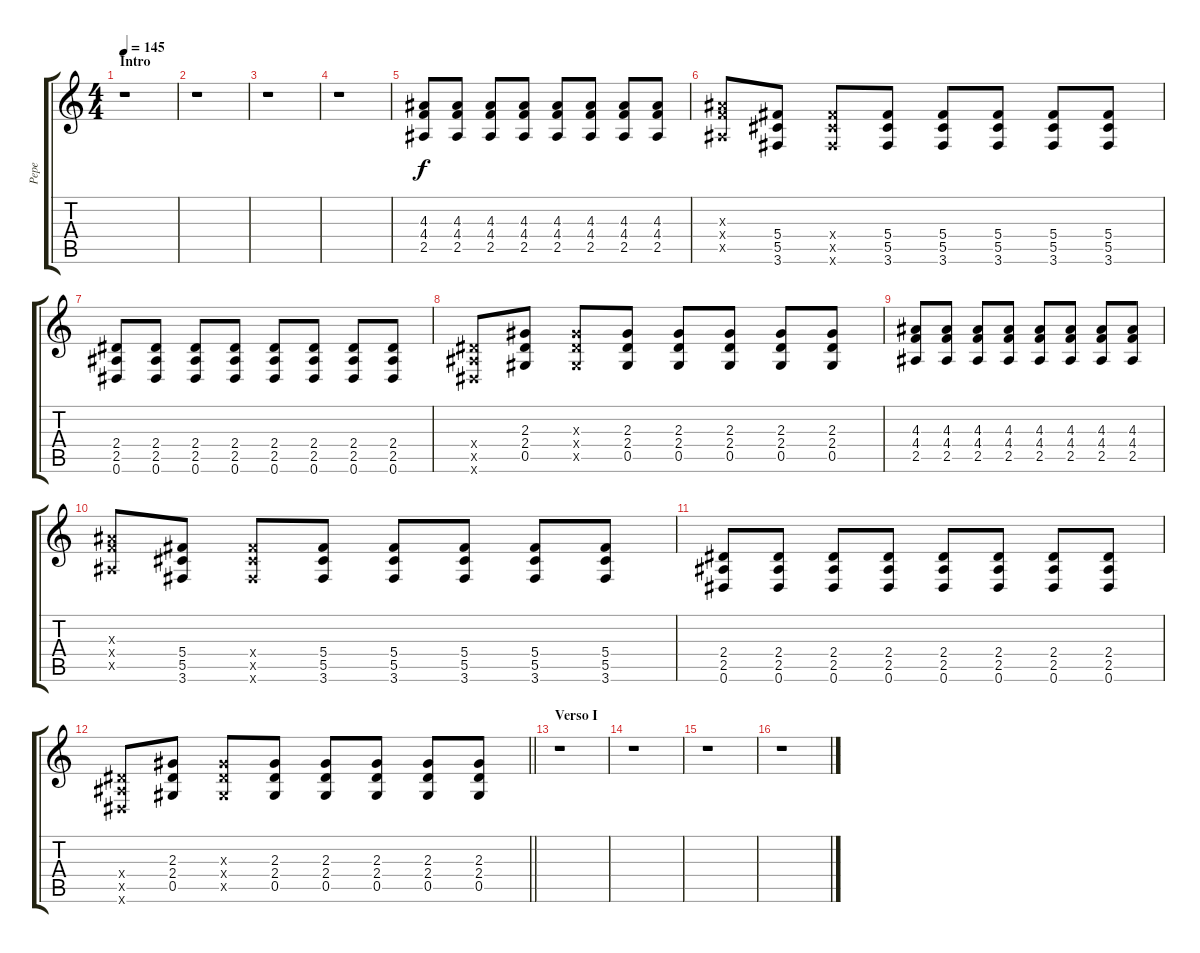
\track ("Pepe" "Pepe") {instrument distortionguitar}
\staff {score tabs}
\tuning (Eb4 Bb3 Gb3 Db3 Ab2 Eb2) {hide}
\ts (4 4)
\section ("" "Intro")
\tempo 145
\clef g2
\ks c
r.1{dy f instrument distortionguitar} |
r.1 |
r.1 |
r.1 |
(4.3 4.4 2.5).8 (4.3 4.4 2.5).8 (4.3 4.4 2.5).8 (4.3 4.4 2.5).8 (4.3 4.4 2.5).8 (4.3 4.4 2.5).8 (4.3 4.4 2.5).8 (4.3 4.4 2.5).8 |
(4.3{x} 4.4{x} 2.5{x}).8 (5.4 5.5 3.6).8 (5.4{x} 5.5{x} 3.6{x}).8 (5.4 5.5 3.6).8 (5.4 5.5 3.6).8 (5.4 5.5 3.6).8 (5.4 5.5 3.6).8 (5.4 5.5 3.6).8 |
(2.4 2.5 0.6).8 (2.4 2.5 0.6).8 (2.4 2.5 0.6).8 (2.4 2.5 0.6).8 (2.4 2.5 0.6).8 (2.4 2.5 0.6).8 (2.4 2.5 0.6).8 (2.4 2.5 0.6).8 |
(2.4{x} 2.5{x} 0.6{x}).8 (2.3 2.4 0.5).8 (2.3{x} 2.4{x} 0.5{x}).8 (2.3 2.4 0.5).8 (2.3 2.4 0.5).8 (2.3 2.4 0.5).8 (2.3 2.4 0.5).8 (2.3 2.4 0.5).8 |
(4.3 4.4 2.5).8 (4.3 4.4 2.5).8 (4.3 4.4 2.5).8 (4.3 4.4 2.5).8 (4.3 4.4 2.5).8 (4.3 4.4 2.5).8 (4.3 4.4 2.5).8 (4.3 4.4 2.5).8 |
(4.3{x} 4.4{x} 2.5{x}).8 (5.4 5.5 3.6).8 (5.4{x} 5.5{x} 3.6{x}).8 (5.4 5.5 3.6).8 (5.4 5.5 3.6).8 (5.4 5.5 3.6).8 (5.4 5.5 3.6).8 (5.4 5.5 3.6).8 |
(2.4 2.5 0.6).8 (2.4 2.5 0.6).8 (2.4 2.5 0.6).8 (2.4 2.5 0.6).8 (2.4 2.5 0.6).8 (2.4 2.5 0.6).8 (2.4 2.5 0.6).8 (2.4 2.5 0.6).8 |
\barLineRight lightlight
(2.4{x} 2.5{x} 0.6{x}).8 (2.3 2.4 0.5).8 (2.3{x} 2.4{x} 0.5{x}).8 (2.3 2.4 0.5).8 (2.3 2.4 0.5).8 (2.3 2.4 0.5).8 (2.3 2.4 0.5).8 (2.3 2.4 0.5).8 |
\section ("" "Verso I")
r.1 |
r.1 |
r.1 |
r.1
